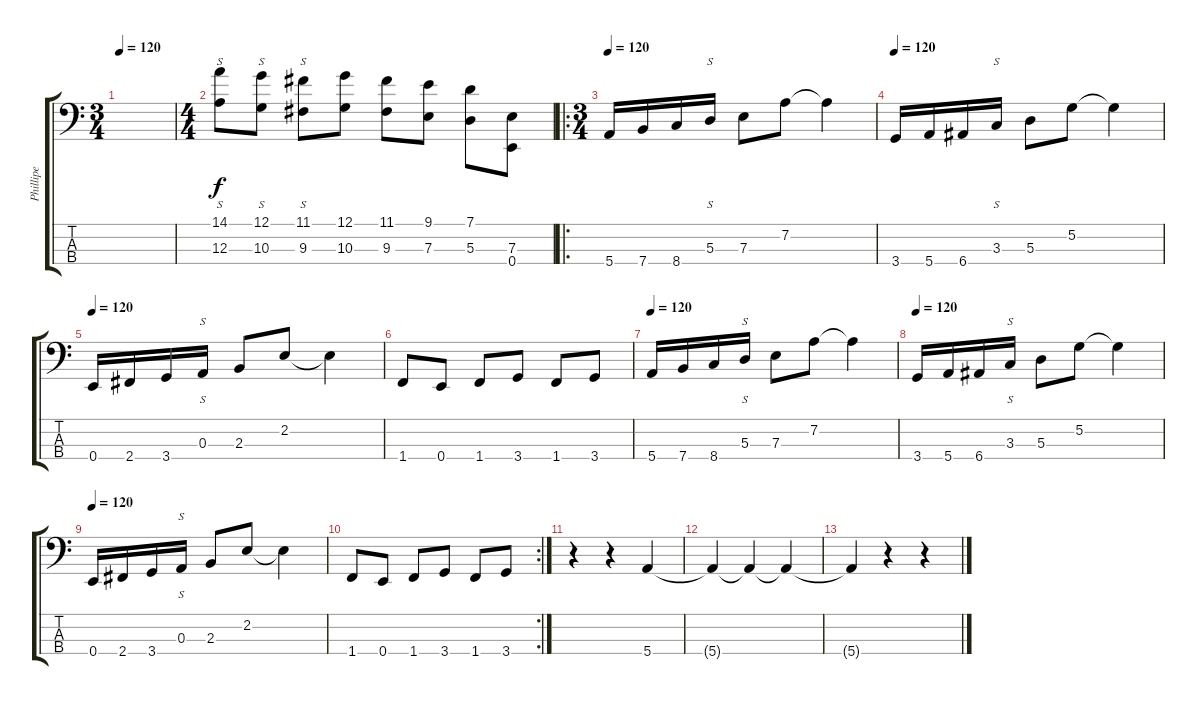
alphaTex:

\track ("Phillipe" "Phillipe") {instrument electricbassfinger}
\staff {score tabs}
\tuning (G2 D2 A1 E1) {hide}
\ts (3 4)
\tempo 120
\clef f4
\ks c
|
\ts (4 4)
(14.1 12.3).8{s} (12.1 10.3).8{s} (11.1 9.3).8{s} (12.1 10.3).8 (11.1 9.3).8 (9.1 7.3).8 (7.1 5.3).8 (7.3 0.4).8 |
\ro
\ts (3 4)
\tempo 120
5.4.16{volume 14} 7.4.16 8.4.16 5.3.16{s} 7.3.8 7.2.8 7.2{t}.4 |
\tempo 120
3.4.16 5.4.16 6.4.16 3.3.16{s} 5.3.8 5.2.8 5.2{t}.4 |
\tempo 120
0.4.16 2.4.16 3.4.16 0.3.16{s} 2.3.8 2.2.8 2.2{t}.4 |
1.4.8 0.4.8 1.4.8 3.4.8 1.4.8 3.4.8 |
\tempo 120
5.4.16 7.4.16 8.4.16 5.3.16{s} 7.3.8 7.2.8 7.2{t}.4 |
\tempo 120
3.4.16 5.4.16 6.4.16 3.3.16{s} 5.3.8 5.2.8 5.2{t}.4 |
\tempo 120
0.4.16 2.4.16 3.4.16 0.3.16{s} 2.3.8 2.2.8 2.2{t}.4 |
\rc 2
1.4.8 0.4.8 1.4.8 3.4.8 1.4.8 3.4.8 |
r.4 r.4 5.4.4 |
5.4{t}.4 5.4{t}.4 5.4{t}.4 |
5.4{t}.4 r.4 r.4
